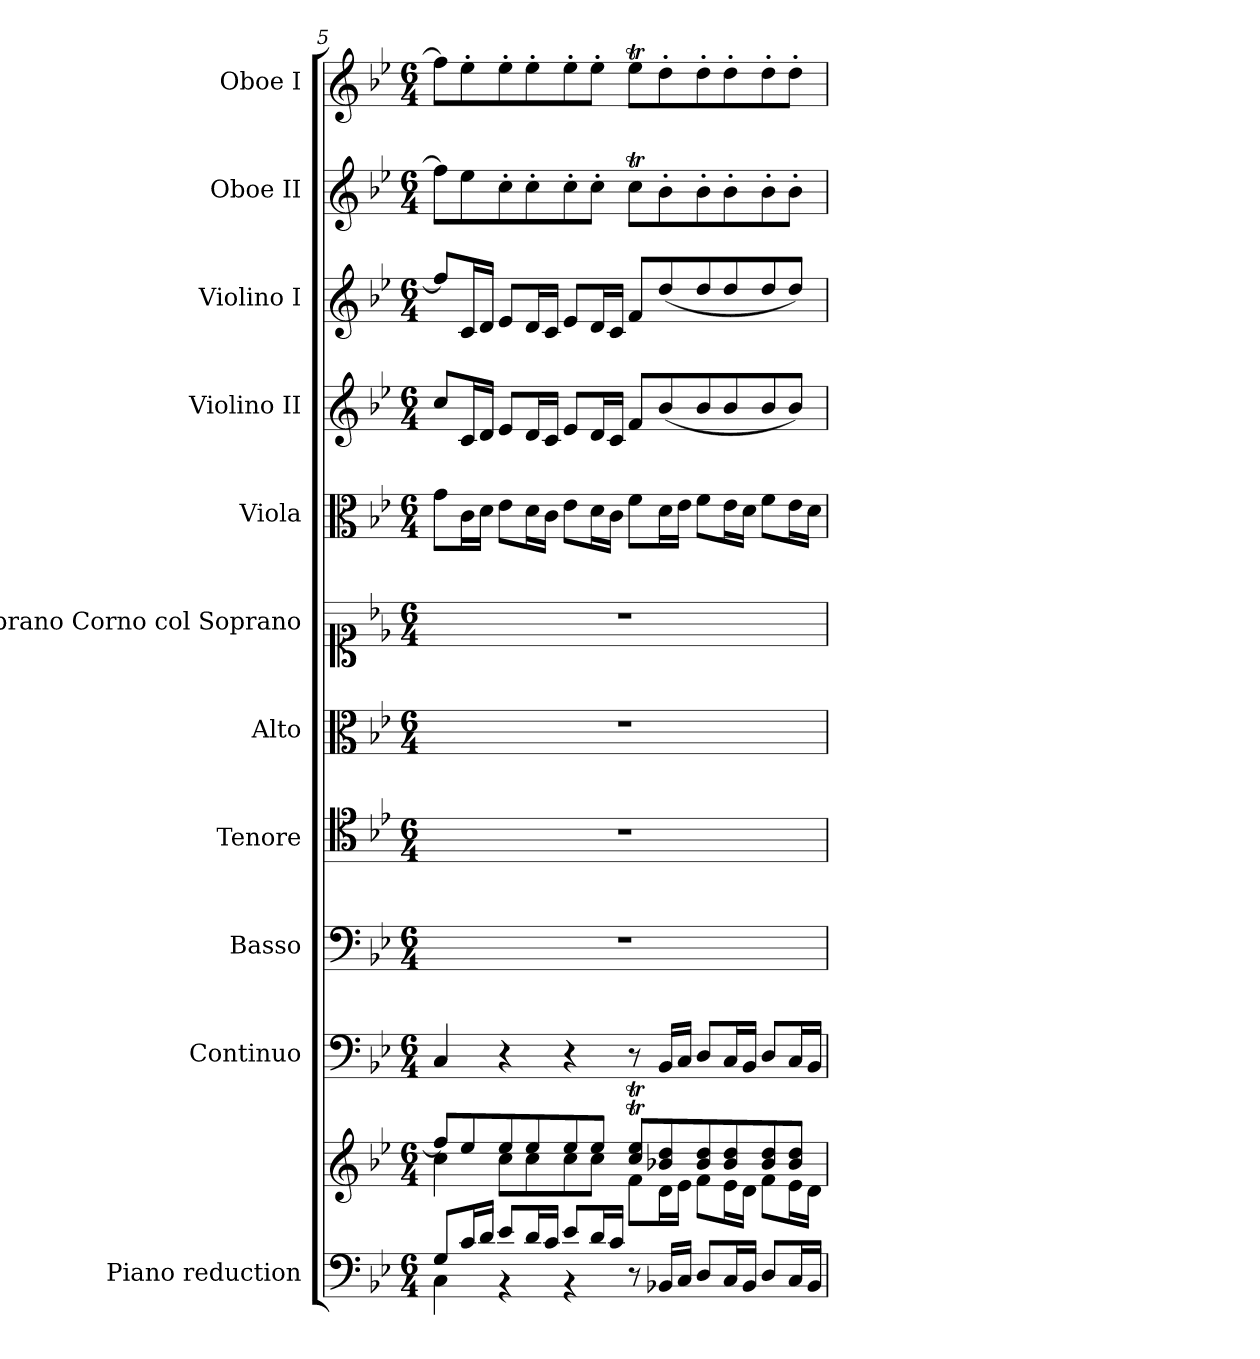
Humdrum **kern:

**kern	**kern	**kern	**kern	**kern	**kern	**kern	**kern	**kern	**kern	**kern	**kern
*part11	*part11	*part10	*part9	*part8	*part7	*part6	*part5	*part4	*part3	*part2	*part1
*staff12	*staff11	*staff10	*staff9	*staff8	*staff7	*staff6	*staff5	*staff4	*staff3	*staff2	*staff1
*I"Piano reduction	*	*I"Continuo	*I"Basso	*I"Tenore	*I"Alto	*I"Soprano Corno col Soprano	*I"Viola	*I"Violino II	*I"Violino I	*I"Oboe II	*I"Oboe I
*I'Pno	*	*	*	*	*	*	*I'Vla	*I'Vln	*I'Vln	*I'Ob	*I'Ob
*clefF4	*clefG2	*clefF4	*clefF4	*clefC4	*clefC3	*clefC1	*clefC3	*clefG2	*clefG2	*clefG2	*clefG2
*k[b-e-]	*k[b-e-]	*k[b-e-]	*k[b-e-]	*k[b-e-]	*k[b-e-]	*k[b-e-]	*k[b-e-]	*k[b-e-]	*k[b-e-]	*k[b-e-]	*k[b-e-]
*M6/4	*M6/4	*M6/4	*M6/4	*M6/4	*M6/4	*M6/4	*M6/4	*M6/4	*M6/4	*M6/4	*M6/4
=5	=5	=5	=5	=5	=5	=5	=5	=5	=5	=5	=5
*^	*^	*	*	*	*	*	*	*	*	*	*
8G/L	4C\	8ff/L]	4cc\	4C/	1.r	1.r	1.r	1.r	8g\L	8cc/L	8ff/L]	8ff\L]	8ff\L]
16c/L	.	8ee-/	.	.	.	.	.	.	16c\L	16c/L	16c/L	8ee-\	8ee-'\
16d/JJ	.	.	.	.	.	.	.	.	16d\JJ	16d/JJ	16d/JJ	.	.
8e-/L	4r	8ee-/	8cc\L	4r	.	.	.	.	8e-\L	8e-/L	8e-/L	8cc'\	8ee-'\
16d/L	.	8ee-/	8cc\	.	.	.	.	.	16d\L	16d/L	16d/L	8cc'\	8ee-'\
16c/JJ	.	.	.	.	.	.	.	.	16c\JJ	16c/JJ	16c/JJ	.	.
8e-/L	4r	8ee-/	8cc\	4r	.	.	.	.	8e-\L	8e-/L	8e-/L	8cc'\	8ee-'\
16d/L	.	8ee-/J	8cc\J	.	.	.	.	.	16d\L	16d/L	16d/L	8cc'\J	8ee-'\J
16c/JJ	.	.	.	.	.	.	.	.	16c\JJ	16c/JJ	16c/JJ	.	.
8r	8ryy	8cc/T 8ee-/TL	8f\L	8r	.	.	.	.	8f\L	8f/L	8f/L	8ccT\L	8ee-T\L
16BB-X/LL	8ryy	8b-X/ 8dd/	16d\L	16BB-/LL	.	.	.	.	16d\L	(8b-/	(8dd/	8b-'\	8dd'\
16C/JJ	.	.	16e-\JJ	16C/JJ	.	.	.	.	16e-\JJ	.	.	.	.
8D/L	2ryy	8b-/ 8dd/	8f\L	8D/L	.	.	.	.	8f\L	8b-/	8dd/	8b-'\	8dd'\
16C/L	.	8b-/ 8dd/	16e-\L	16C/L	.	.	.	.	16e-\L	8b-/	8dd/	8b-'\	8dd'\
16BB-/JJ	.	.	16d\JJ	16BB-/JJ	.	.	.	.	16d\JJ	.	.	.	.
8D/L	.	8b-/ 8dd/	8f\L	8D/L	.	.	.	.	8f\L	8b-/	8dd/	8b-'\	8dd'\
16C/L	.	8b-/ 8dd/J	16e-\L	16C/L	.	.	.	.	16e-\L	8b-/J)	8dd/J)	8b-'\J	8dd'\J
16BB-/JJ	.	.	16d\JJ	16BB-/JJ	.	.	.	.	16d\JJ	.	.	.	.
*v	*v	*	*	*	*	*	*	*	*	*	*	*	*
*	*v	*v	*	*	*	*	*	*	*	*	*	*
=	=	=	=	=	=	=	=	=	=	=	=
*-	*-	*-	*-	*-	*-	*-	*-	*-	*-	*-	*-
